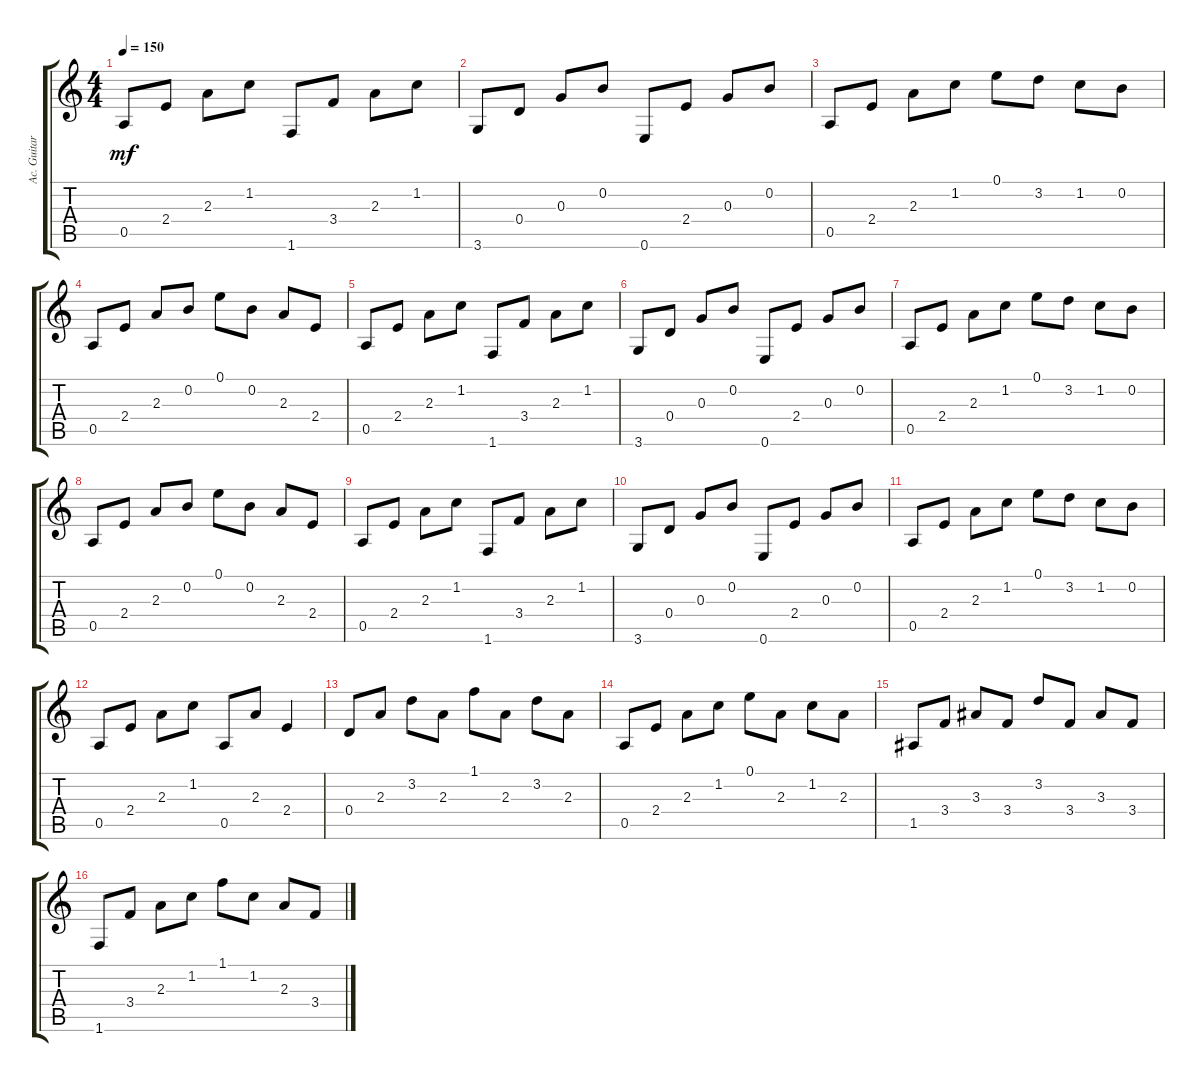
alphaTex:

\track ("Ac. Guitar 2" "Ac. Guitar") {instrument acousticguitarsteel}
\staff {score tabs}
\tuning (E4 B3 G3 D3 A2 E2) {hide}
\ts (4 4)
\tempo 150
\clef g2
\ks c
0.5.8{dy mf} 2.4.8 2.3.8 1.2.8 1.6.8 3.4.8 2.3.8 1.2.8 |
3.6.8 0.4.8 0.3.8 0.2.8 0.6.8 2.4.8 0.3.8 0.2.8 |
0.5.8 2.4.8 2.3.8 1.2.8 0.1.8 3.2.8 1.2.8 0.2.8 |
0.5.8 2.4.8 2.3.8 0.2.8 0.1.8 0.2.8 2.3.8 2.4.8 |
0.5.8 2.4.8 2.3.8 1.2.8 1.6.8 3.4.8 2.3.8 1.2.8 |
3.6.8 0.4.8 0.3.8 0.2.8 0.6.8 2.4.8 0.3.8 0.2.8 |
0.5.8 2.4.8 2.3.8 1.2.8 0.1.8 3.2.8 1.2.8 0.2.8 |
0.5.8 2.4.8 2.3.8 0.2.8 0.1.8 0.2.8 2.3.8 2.4.8 |
0.5.8 2.4.8 2.3.8 1.2.8 1.6.8 3.4.8 2.3.8 1.2.8 |
3.6.8 0.4.8 0.3.8 0.2.8 0.6.8 2.4.8 0.3.8 0.2.8 |
0.5.8 2.4.8 2.3.8 1.2.8 0.1.8 3.2.8 1.2.8 0.2.8 |
0.5.8 2.4.8 2.3.8 1.2.8 0.5.8 2.3.8 2.4.4 |
0.4.8 2.3.8 3.2.8 2.3.8 1.1.8 2.3.8 3.2.8 2.3.8 |
0.5.8 2.4.8 2.3.8 1.2.8 0.1.8 2.3.8 1.2.8 2.3.8 |
1.5.8 3.4.8 3.3.8 3.4.8 3.2.8 3.4.8 3.3.8 3.4.8 |
1.6.8 3.4.8 2.3.8 1.2.8 1.1.8 1.2.8 2.3.8 3.4.8
